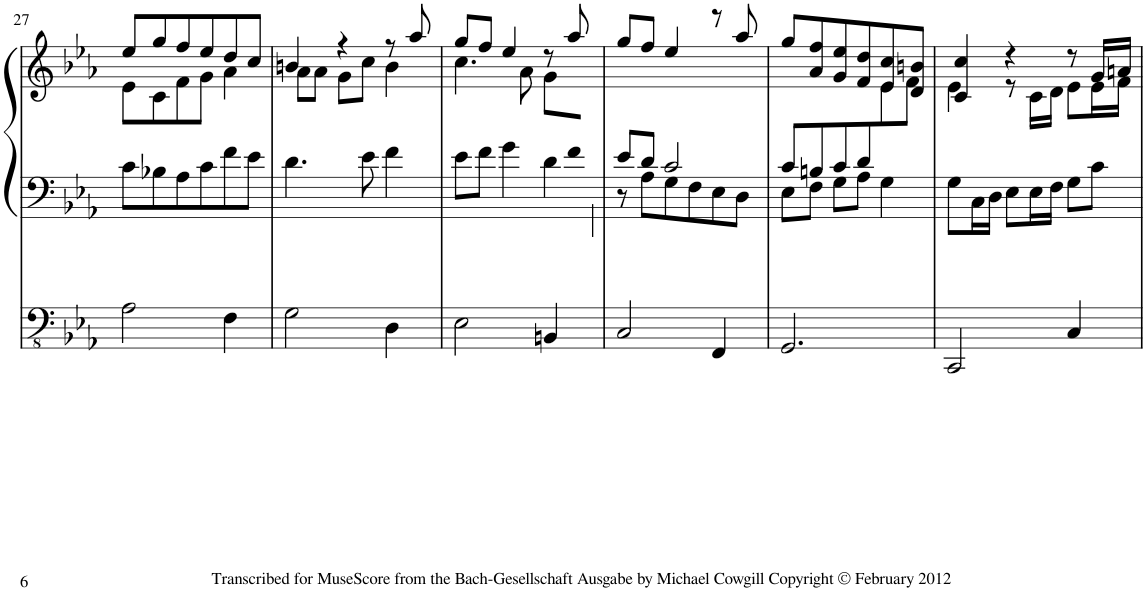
**kern	**kern	**kern
*part1	*part1	*part1
*staff3	*staff2	*staff1
*I"Organ	*	*
!!LO:PB:g=z
*clefFv4	*clefF4	*clefG2
*k[b-e-a-]	*k[b-e-a-]	*k[b-e-a-]
*M3/4	*M3/4	*M3/4
=27	=27	=27
*	*	*^
2AA-\	8c\L	8ee-/L	8e-\L
.	8B-X\	8gg/	8c\
.	8A-\	8ff/	8f\
.	8c\	8ee-/	8g\J
4FF\	8f\	8dd/	4a-\
.	8e-\J	8cc/J	.
=28	=28	=28	=28
2GG\	4.d\	4bn/	8a-\L
.	.	.	8a-\J
.	.	4r	8g\L
.	8e-\	.	8cc\J
4DD\	4f\	8r	4b\
.	.	8aa-/	.
=29	=29	=29	=29
*	*^	*	*
2EE-\	8ryy	8e-\L	8gg/L	4.cc\
.	.	8f\J	8ff/J	.
.	.	4g\	4ee-/	.
.	.	.	.	8a-\
4BBBn/	.	4d\	8r	8g\L
.	8f/J	.	8aa-/	8ryy
*	*	*	*v	*v
=30	=30	=30	=30
2CC/	8e-/L	8r	8gg/L
.	8d/J	8A-\L	8ff/J
.	2c/	8G\	4ee-/
.	.	8F\	.
4FFF/	.	8E-\	8r
.	.	8D\J	8aa-/
=31	=31	=31	=31
*	*	*	*^
2.GGG/	8c/L	8E-\L	8gg/L	2ryy
.	8Bn/	8F\J	8a-/ 8ff/	.
.	8c/	8G\L	8g/ 8ee-/	.
.	8d/	8A-\J	8f/ 8dd/	.
.	4ryy	4G\	8e-/ 8cc/	8e-\
.	.	.	8d/ 8bn/J	8f\J
*	*v	*v	*	*
=32	=32	=32	=32
2CCC/	8G\L	4c/ 4cc/	4e-\
.	16C\L	.	.
.	16D\JJ	.	.
.	8E-\L	4r	8r
.	16E-\L	.	16c\LL
.	16F\JJ	.	16d\JJ
4CC/	8G\L	8r	8e-\L
.	8c\J	16g/LL	16e-\L
.	.	16an/JJ	16f\JJ
*	*	*v	*v
=	=	=
*-	*-	*-
